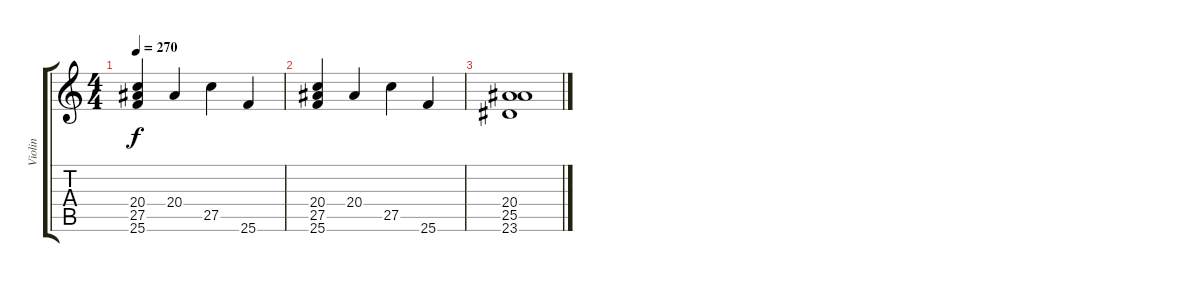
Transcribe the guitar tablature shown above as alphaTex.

\track ("Violin" "Violin") {instrument violin}
\staff {score tabs}
\tuning (E4 B3 G3 D3 A2 E2) {hide}
\ts (4 4)
\tempo 270
\clef g2
\ks c
(20.4 27.5 25.6).4{dy f} 20.4.4 27.5.4 25.6.4 |
(20.4 27.5 25.6).4 20.4.4 27.5.4 25.6.4 |
(20.4 25.5 23.6).1
